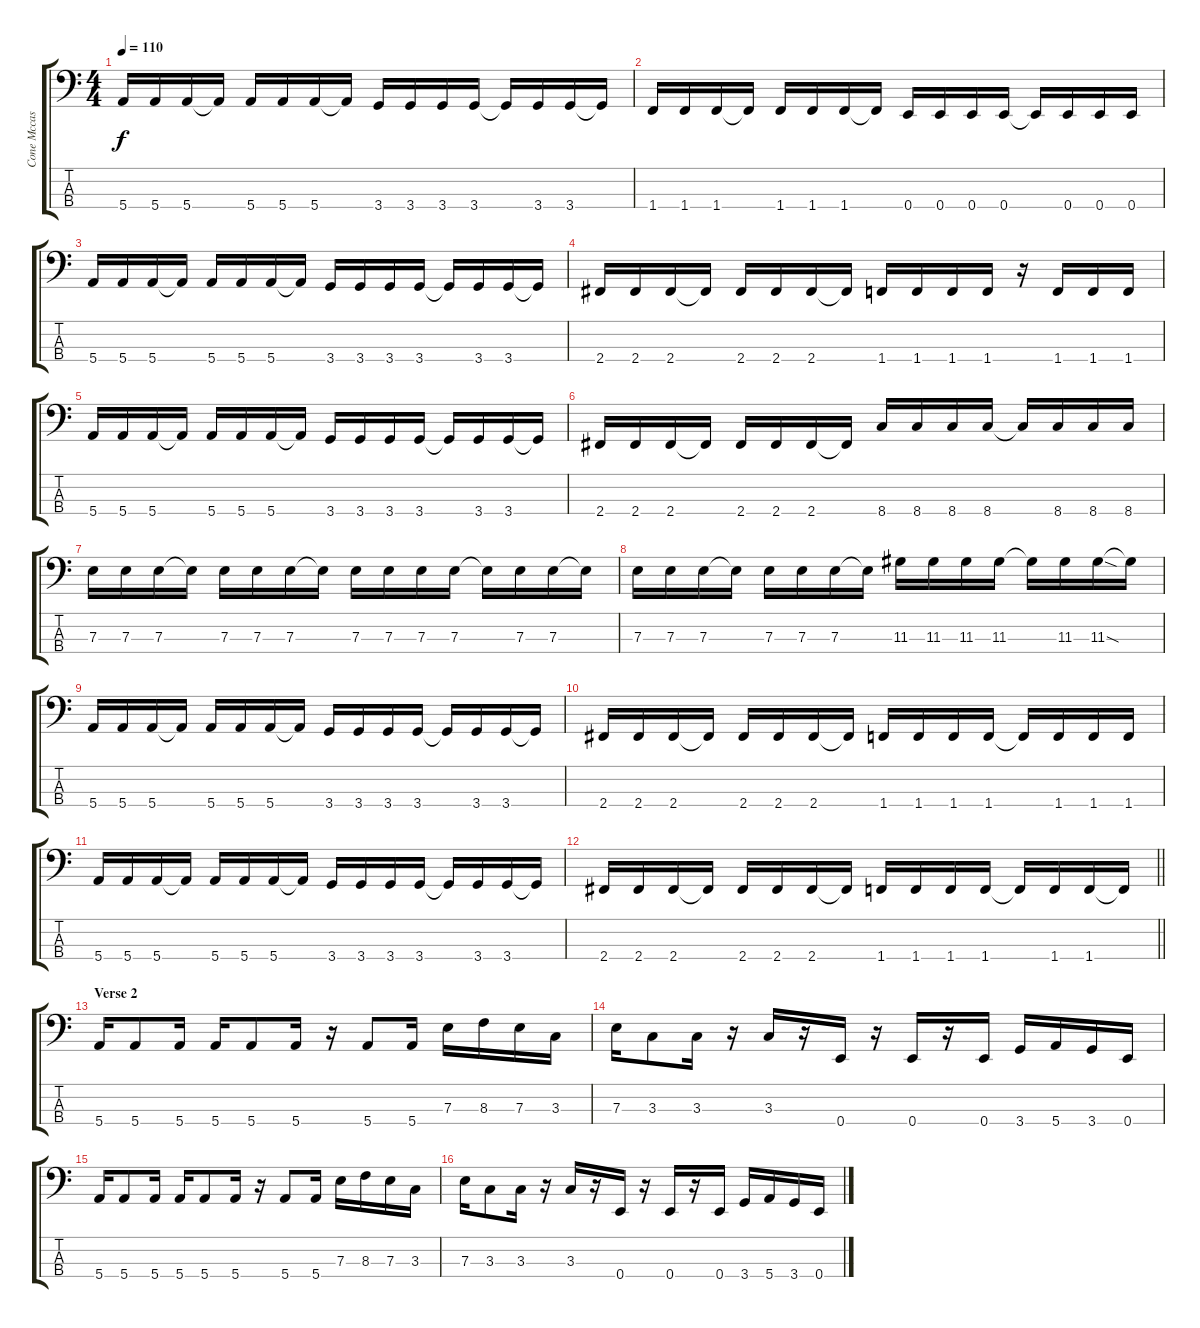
\track ("Cone Mccaslin" "Cone Mccas") {instrument electricbasspick}
\staff {score tabs}
\tuning (G2 D2 A1 E1) {hide}
\ts (4 4)
\tempo 110
\clef f4
\ks c
5.4.16{dy f} 5.4.16 5.4.16 5.4{t}.16 5.4.16 5.4.16 5.4.16 5.4{t}.16 3.4.16 3.4.16 3.4.16 3.4.16 3.4{t}.16 3.4.16 3.4.16 3.4{t}.16 |
1.4.16 1.4.16 1.4.16 1.4{t}.16 1.4.16 1.4.16 1.4.16 1.4{t}.16 0.4.16 0.4.16 0.4.16 0.4.16 0.4{t}.16 0.4.16 0.4.16 0.4.16 |
5.4.16 5.4.16 5.4.16 5.4{t}.16 5.4.16 5.4.16 5.4.16 5.4{t}.16 3.4.16 3.4.16 3.4.16 3.4.16 3.4{t}.16 3.4.16 3.4.16 3.4{t}.16 |
2.4.16 2.4.16 2.4.16 2.4{t}.16 2.4.16 2.4.16 2.4.16 2.4{t}.16 1.4.16 1.4.16 1.4.16 1.4.16 r.16 1.4.16 1.4.16 1.4.16 |
5.4.16 5.4.16 5.4.16 5.4{t}.16 5.4.16 5.4.16 5.4.16 5.4{t}.16 3.4.16 3.4.16 3.4.16 3.4.16 3.4{t}.16 3.4.16 3.4.16 3.4{t}.16 |
2.4.16 2.4.16 2.4.16 2.4{t}.16 2.4.16 2.4.16 2.4.16 2.4{t}.16 8.4.16 8.4.16 8.4.16 8.4.16 8.4{t}.16 8.4.16 8.4.16 8.4.16 |
7.3.16 7.3.16 7.3.16 7.3{t}.16 7.3.16 7.3.16 7.3.16 7.3{t}.16 7.3.16 7.3.16 7.3.16 7.3.16 7.3{t}.16 7.3.16 7.3.16 7.3{t}.16 |
7.3.16 7.3.16 7.3.16 7.3{t}.16 7.3.16 7.3.16 7.3.16 7.3{t}.16 11.3.16 11.3.16 11.3.16 11.3.16 11.3{t}.16 11.3.16 11.3{sod}.16 11.3{t}.16 |
5.4.16 5.4.16 5.4.16 5.4{t}.16 5.4.16 5.4.16 5.4.16 5.4{t}.16 3.4.16 3.4.16 3.4.16 3.4.16 3.4{t}.16 3.4.16 3.4.16 3.4{t}.16 |
2.4.16 2.4.16 2.4.16 2.4{t}.16 2.4.16 2.4.16 2.4.16 2.4{t}.16 1.4.16 1.4.16 1.4.16 1.4.16 1.4{t}.16 1.4.16 1.4.16 1.4.16 |
5.4.16 5.4.16 5.4.16 5.4{t}.16 5.4.16 5.4.16 5.4.16 5.4{t}.16 3.4.16 3.4.16 3.4.16 3.4.16 3.4{t}.16 3.4.16 3.4.16 3.4{t}.16 |
\barLineRight lightlight
2.4.16 2.4.16 2.4.16 2.4{t}.16 2.4.16 2.4.16 2.4.16 2.4{t}.16 1.4.16 1.4.16 1.4.16 1.4.16 1.4{t}.16 1.4.16 1.4.16 1.4{t}.16 |
\section ("" "Verse 2")
5.4.16 5.4.8 5.4.16 5.4.16 5.4.8 5.4.16 r.16 5.4.8 5.4.16 7.3.16 8.3.16 7.3.16 3.3.16 |
7.3.16 3.3.8 3.3.16 r.16 3.3.16 r.16 0.4.16 r.16 0.4.16 r.16 0.4.16 3.4.16 5.4.16 3.4.16 0.4.16 |
5.4.16 5.4.8 5.4.16 5.4.16 5.4.8 5.4.16 r.16 5.4.8 5.4.16 7.3.16 8.3.16 7.3.16 3.3.16 |
7.3.16 3.3.8 3.3.16 r.16 3.3.16 r.16 0.4.16 r.16 0.4.16 r.16 0.4.16 3.4.16 5.4.16 3.4.16 0.4.16
